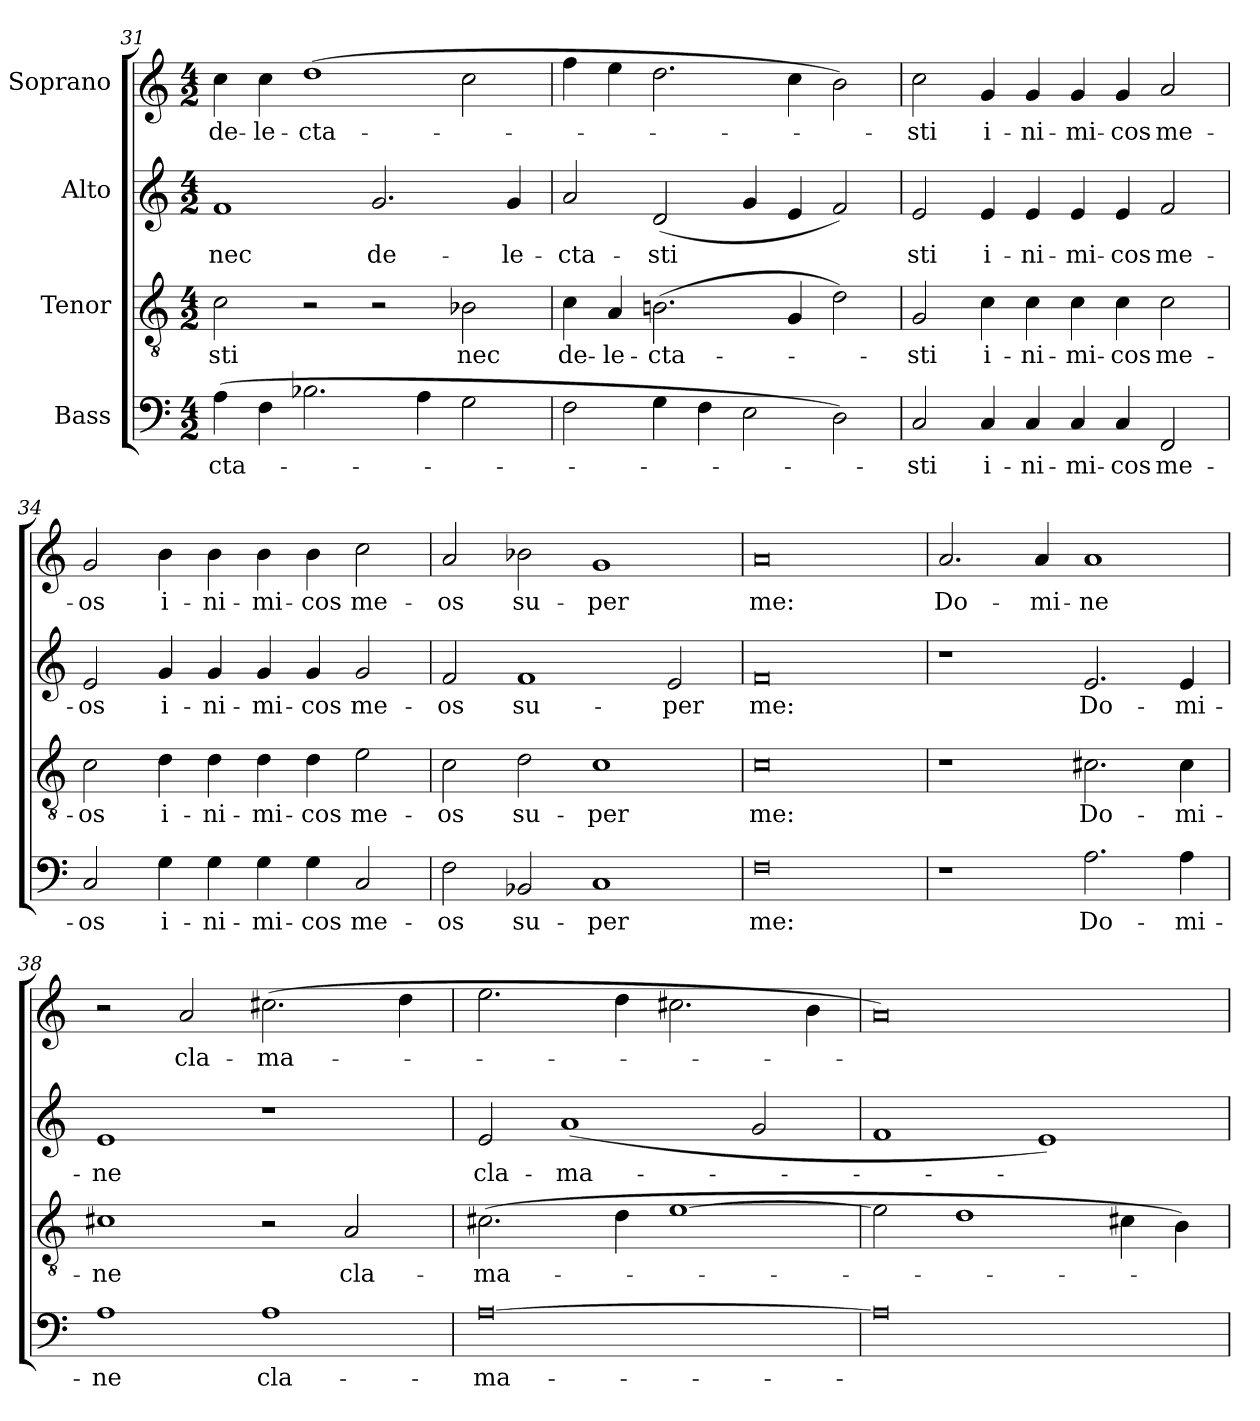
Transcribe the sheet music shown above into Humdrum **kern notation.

**kern	**text	**kern	**text	**kern	**text	**kern	**text
*part4	*part4	*part3	*part3	*part2	*part2	*part1	*part1
*staff4	*staff4	*staff3	*staff3	*staff2	*staff2	*staff1	*staff1
*I"Bass	*	*I"Tenor	*	*I"Alto	*	*I"Soprano	*
*clefF4	*	*clefGv2	*	*clefG2	*	*clefG2	*
*k[]	*	*k[]	*	*k[]	*	*k[]	*
*C:	*	*C:	*	*C:	*	*C:	*
*M4/2	*	*M4/2	*	*M4/2	*	*M4/2	*
=31	=31	=31	=31	=31	=31	=31	=31
(4A\	-cta-	2c\	-sti	1f	nec	4cc\	de-
4F\	.	.	.	.	.	4cc\	-le-
2.B-X\	.	2r	.	.	.	(1dd	-cta-
.	.	2r	.	2.g/	de-	.	.
4A\	.	.	.	.	.	.	.
2G\	.	2B-X\	nec	.	.	2cc\	.
.	.	.	.	4g/	-le-	.	.
=32	=32	=32	=32	=32	=32	=32	=32
2F\	.	4c\	de-	2a/	-cta-	4ff\	.
.	.	4A/	-le-	.	.	4ee\	.
4G\	.	(2.Bn\	-cta-	(2d/	-sti	2.dd\	.
4F\	.	.	.	.	.	.	.
2E\	.	.	.	4g/	.	.	.
.	.	4G/	.	4e/	.	4cc\	.
2D\)	.	2d\)	.	2f/)	.	2b\)	.
!!LO:PB:g=z
=33	=33	=33	=33	=33	=33	=33	=33
2C/	-sti	2G/	-sti	2e/	sti	2cc\	-sti
4C/	i-	4c\	i-	4e/	i-	4g/	i-
4C/	-ni-	4c\	-ni-	4e/	-ni-	4g/	-ni-
4C/	-mi-	4c\	-mi-	4e/	-mi-	4g/	-mi-
4C/	-cos	4c\	-cos	4e/	-cos	4g/	-cos
2FF/	me-	2c\	me-	2f/	me-	2a/	me-
=34	=34	=34	=34	=34	=34	=34	=34
2C/	-os	2c\	-os	2e/	-os	2g/	-os
4G\	i-	4d\	i-	4g/	i-	4b\	i-
4G\	-ni-	4d\	-ni-	4g/	-ni-	4b\	-ni-
4G\	-mi-	4d\	-mi-	4g/	-mi-	4b\	-mi-
4G\	-cos	4d\	-cos	4g/	-cos	4b\	-cos
2C/	me-	2e\	me-	2g/	me-	2cc\	me-
=35	=35	=35	=35	=35	=35	=35	=35
2F\	-os	2c\	-os	2f/	-os	2a/	-os
2BB-X/	su-	2d\	su-	1f	su-	2b-X\	su-
1C	-per	1c	-per	.	.	1g	-per
.	.	.	.	2e/	-per	.	.
=36	=36	=36	=36	=36	=36	=36	=36
0F	me:	0c	me:	0f	me:	0a	me:
=37	=37	=37	=37	=37	=37	=37	=37
1r	.	1r	.	1r	.	2.a/	Do-
.	.	.	.	.	.	4a/	-mi-
2.A\	Do-	2.c#X\	Do-	2.e/	Do-	1a	-ne
4A\	-mi-	4c#\	-mi-	4e/	-mi-	.	.
!!LO:LB:g=z
=38	=38	=38	=38	=38	=38	=38	=38
1A	-ne	1c#X	-ne	1e	-ne	2r	.
.	.	.	.	.	.	2a/	cla-
1A	cla-	2r	.	1r	.	(2.cc#X\	-ma-
.	.	2A/	cla-	.	.	.	.
.	.	.	.	.	.	4dd\	.
=39	=39	=39	=39	=39	=39	=39	=39
[0A	-ma-	(2.c#X\	-ma-	2e/	cla-	2.ee\	.
.	.	.	.	(1a	-ma-	.	.
.	.	4d\	.	.	.	4dd\	.
.	.	[1e	.	.	.	2.cc#X\	.
.	.	.	.	2g/	.	.	.
.	.	.	.	.	.	4b\	.
=40	=40	=40	=40	=40	=40	=40	=40
0A]	.	2e\]	.	1f	.	0a)	.
.	.	1d	.	.	.	.	.
.	.	.	.	1e)	.	.	.
.	.	4c#X\	.	.	.	.	.
.	.	4B\)	.	.	.	.	.
=	=	=	=	=	=	=	=
*-	*-	*-	*-	*-	*-	*-	*-
